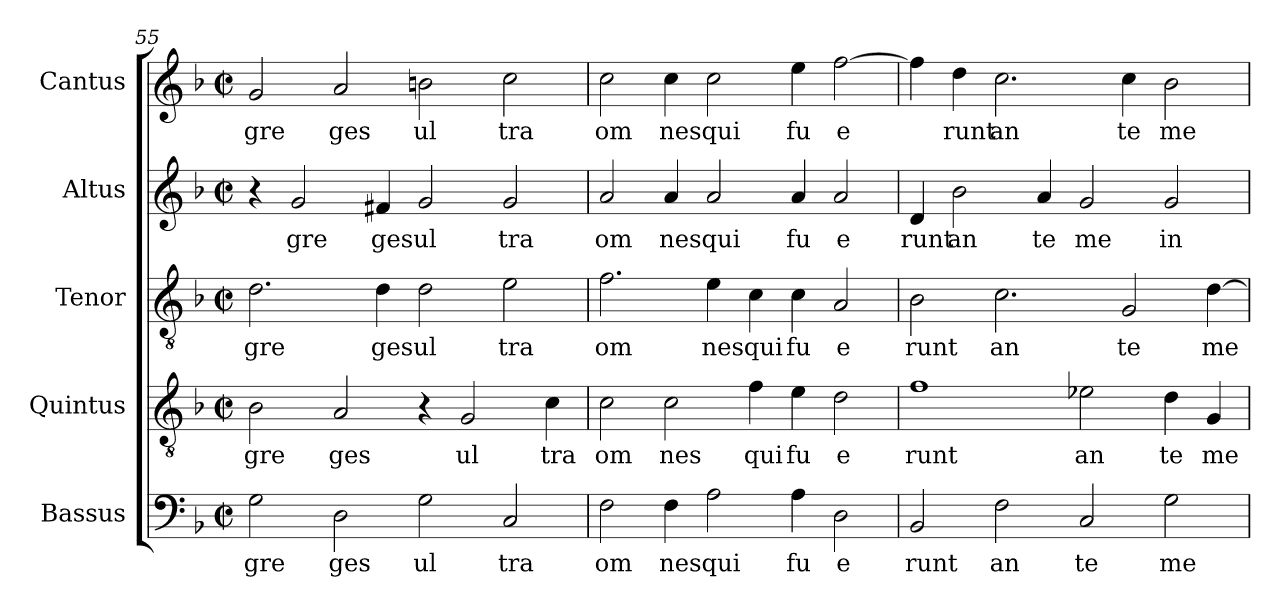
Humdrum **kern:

**kern	**text	**kern	**text	**kern	**text	**kern	**text	**kern	**text
*part5	*part5	*part4	*part4	*part3	*part3	*part2	*part2	*part1	*part1
*staff5	*staff5	*staff4	*staff4	*staff3	*staff3	*staff2	*staff2	*staff1	*staff1
*I"Bassus	*	*I"Quintus	*	*I"Tenor	*	*I"Altus	*	*I"Cantus	*
*clefF4	*	*clefGv2	*	*clefGv2	*	*clefG2	*	*clefG2	*
*k[b-]	*	*k[b-]	*	*k[b-]	*	*k[b-]	*	*k[b-]	*
*F:	*	*F:	*	*F:	*	*F:	*	*F:	*
*M2/2	*	*M2/2	*	*M2/2	*	*M2/2	*	*M2/2	*
*met(c|)	*	*met(c|)	*	*met(c|)	*	*met(c|)	*	*met(c|)	*
=55	=55	=55	=55	=55	=55	=55	=55	=55	=55
!	!LO:LY:b:cj	!	!LO:LY:b:cj	!	!LO:LY:b:cj	!	!	!	!LO:LY:b:cj
2G\	gre	2B-\	gre	2.d\	gre	4r	.	2g/	gre
!	!	!	!	!	!	!	!LO:LY:b:cj	!	!
.	.	.	.	.	.	2g/	gre	.	.
!	!LO:LY:b:cj	!	!LO:LY:b:cj	!	!	!	!	!	!LO:LY:b:cj
2D\	ges	2A/	ges	.	.	.	.	2a/	ges
!	!	!	!	!	!LO:LY:b:cj	!	!LO:LY:b:cj	!	!
.	.	.	.	4d\	ges	4f#X/	ges	.	.
!	!LO:LY:b:cj	!	!	!	!LO:LY:b:cj	!	!LO:LY:b:cj	!	!LO:LY:b:cj
2G\	ul	4r	.	2d\	ul	2g/	ul	2bn\	ul
!	!	!	!LO:LY:b:cj	!	!	!	!	!	!
.	.	2G/	ul	.	.	.	.	.	.
!	!LO:LY:b:cj	!	!	!	!LO:LY:b:cj	!	!LO:LY:b:cj	!	!LO:LY:b:cj
2C/	tra	.	.	2e\	tra	2g/	tra	2cc\	tra
!	!	!	!LO:LY:b:cj	!	!	!	!	!	!
.	.	4c\	tra	.	.	.	.	.	.
=56	=56	=56	=56	=56	=56	=56	=56	=56	=56
!	!LO:LY:b:cj	!	!LO:LY:b:cj	!	!LO:LY:b:cj	!	!LO:LY:b:cj	!	!LO:LY:b:cj
2F\	om	2c\	om	2.f\	om	2a/	om	2cc\	om
!	!LO:LY:b:cj	!	!LO:LY:b:cj	!	!	!	!LO:LY:b:cj	!	!LO:LY:b:cj
4F\	nes	2c\	nes	.	.	4a/	nes	4cc\	nes
!	!LO:LY:b:cj	!	!	!	!LO:LY:b:cj	!	!LO:LY:b:cj	!	!LO:LY:b:cj
2A\	qui	.	.	4e\	nes	2a/	qui	2cc\	qui
!	!	!	!LO:LY:b:cj	!	!LO:LY:b:cj	!	!	!	!
.	.	4f\	qui	4c\	qui	.	.	.	.
!	!LO:LY:b:cj	!	!LO:LY:b:cj	!	!LO:LY:b:cj	!	!LO:LY:b:cj	!	!LO:LY:b:cj
4A\	fu	4e\	fu	4c\	fu	4a/	fu	4ee\	fu
!	!LO:LY:b:cj	!	!LO:LY:b:cj	!	!LO:LY:b:cj	!	!LO:LY:b:cj	!	!LO:LY:b:cj
2D\	e	2d\	e	2A/	e	2a/	e	[>2ff\	e
=57	=57	=57	=57	=57	=57	=57	=57	=57	=57
!	!LO:LY:b:cj	!	!LO:LY:b:cj	!	!LO:LY:b:cj	!	!LO:LY:b:cj	!	!
2BB-/	runt	1f	runt	2B-\	runt	4d/	runt	4ff\]	.
!	!	!	!	!	!	!	!LO:LY:b:cj	!	!LO:LY:b:cj
.	.	.	.	.	.	2b-\	an	4dd\	runt
!	!LO:LY:b:cj	!	!	!	!LO:LY:b:cj	!	!	!	!LO:LY:b:cj
2F\	an	.	.	2.c\	an	.	.	2.cc\	an
!	!	!	!	!	!	!	!LO:LY:b:cj	!	!
.	.	.	.	.	.	4a/	te	.	.
!	!LO:LY:b:cj	!	!LO:LY:b:cj	!	!	!	!LO:LY:b:cj	!	!
2C/	te	2e-X\	an	.	.	2g/	me	.	.
!	!	!	!	!	!LO:LY:b:cj	!	!	!	!LO:LY:b:cj
.	.	.	.	2G/	te	.	.	4cc\	te
!	!LO:LY:b:cj	!	!LO:LY:b:cj	!	!	!	!LO:LY:b:cj	!	!LO:LY:b:cj
2G\	me	4d\	te	.	.	2g/	in	2b-\	me
!	!	!	!LO:LY:b:cj	!	!LO:LY:b	!	!	!	!
.	.	4G/	me	[>4d\	me	.	.	.	.
=	=	=	=	=	=	=	=	=	=
*-	*-	*-	*-	*-	*-	*-	*-	*-	*-
